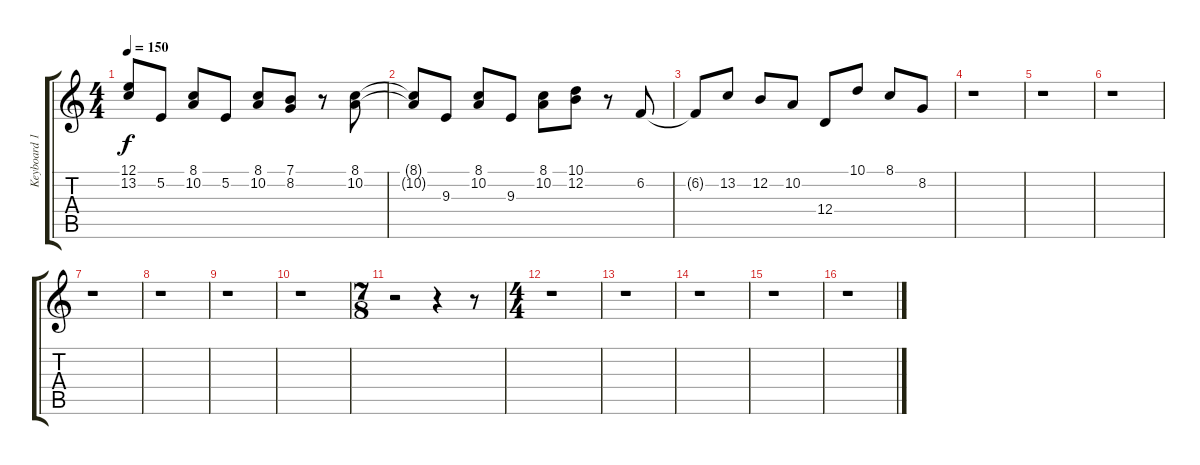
\track ("Keyboard 1." "Keyboard 1") {instrument stringensemble1}
\staff {score tabs}
\tuning (E4 B3 G3 D3 A2 E2) {hide}
\ts (4 4)
\tempo 150
\clef g2
\ks c
(12.1{t} 13.2{t}).8{dy f} 5.2.8 (8.1 10.2).8 5.2.8 (8.1 10.2).8 (7.1 8.2).8 r.8 (8.1 10.2).8 |
(8.1{t} 10.2{t}).8 9.3.8 (8.1 10.2).8 9.3.8 (8.1 10.2).8 (10.1 12.2).8 r.8 6.2.8 |
6.2{t}.8 13.2.8 12.2.8 10.2.8 12.4.8 10.1.8 8.1.8 8.2.8 |
r.1 |
r.1 |
r.1 |
r.1 |
r.1 |
r.1 |
r.1 |
\ts (7 8)
r.2 r.4 r.8 |
\ts (4 4)
r.1 |
r.1 |
r.1 |
r.1 |
r.1
